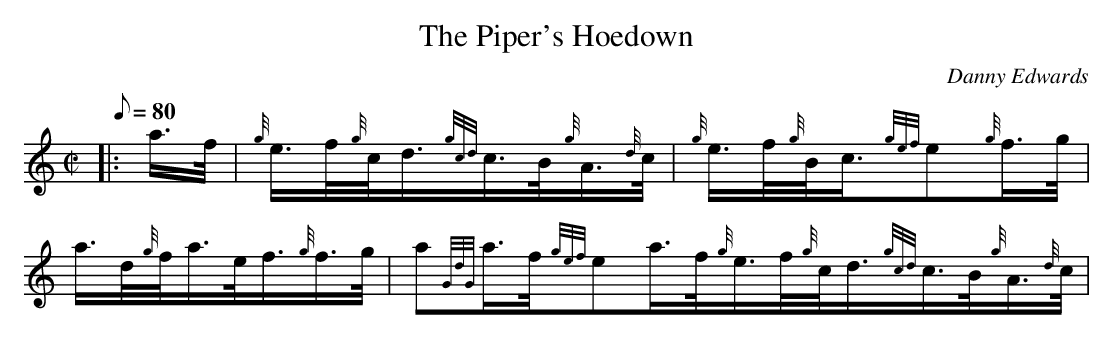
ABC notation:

X:1
T:The Piper's Hoedown
M:C|
L:1/8
Q:80
C:Danny Edwards
K:HP
|: a3/4f/4|
{g}e3/4f/4{g}c/4d3/4{gcd}c3/4B/4{g}A3/4{d}c/4|
{g}e3/4f/4{g}B/4-c3/4{gef}e{g}f3/4g/4|  !
a3/4d/4{g}f/4a3/4e/4f3/4{g}f3/4g/4|
a{GdG}a3/4f/4{gef}ea3/4f/4{g}e3/4f/4{g}c/4d3/4{gcd}c3/4B/4{g}A3/4{d}c/4|
